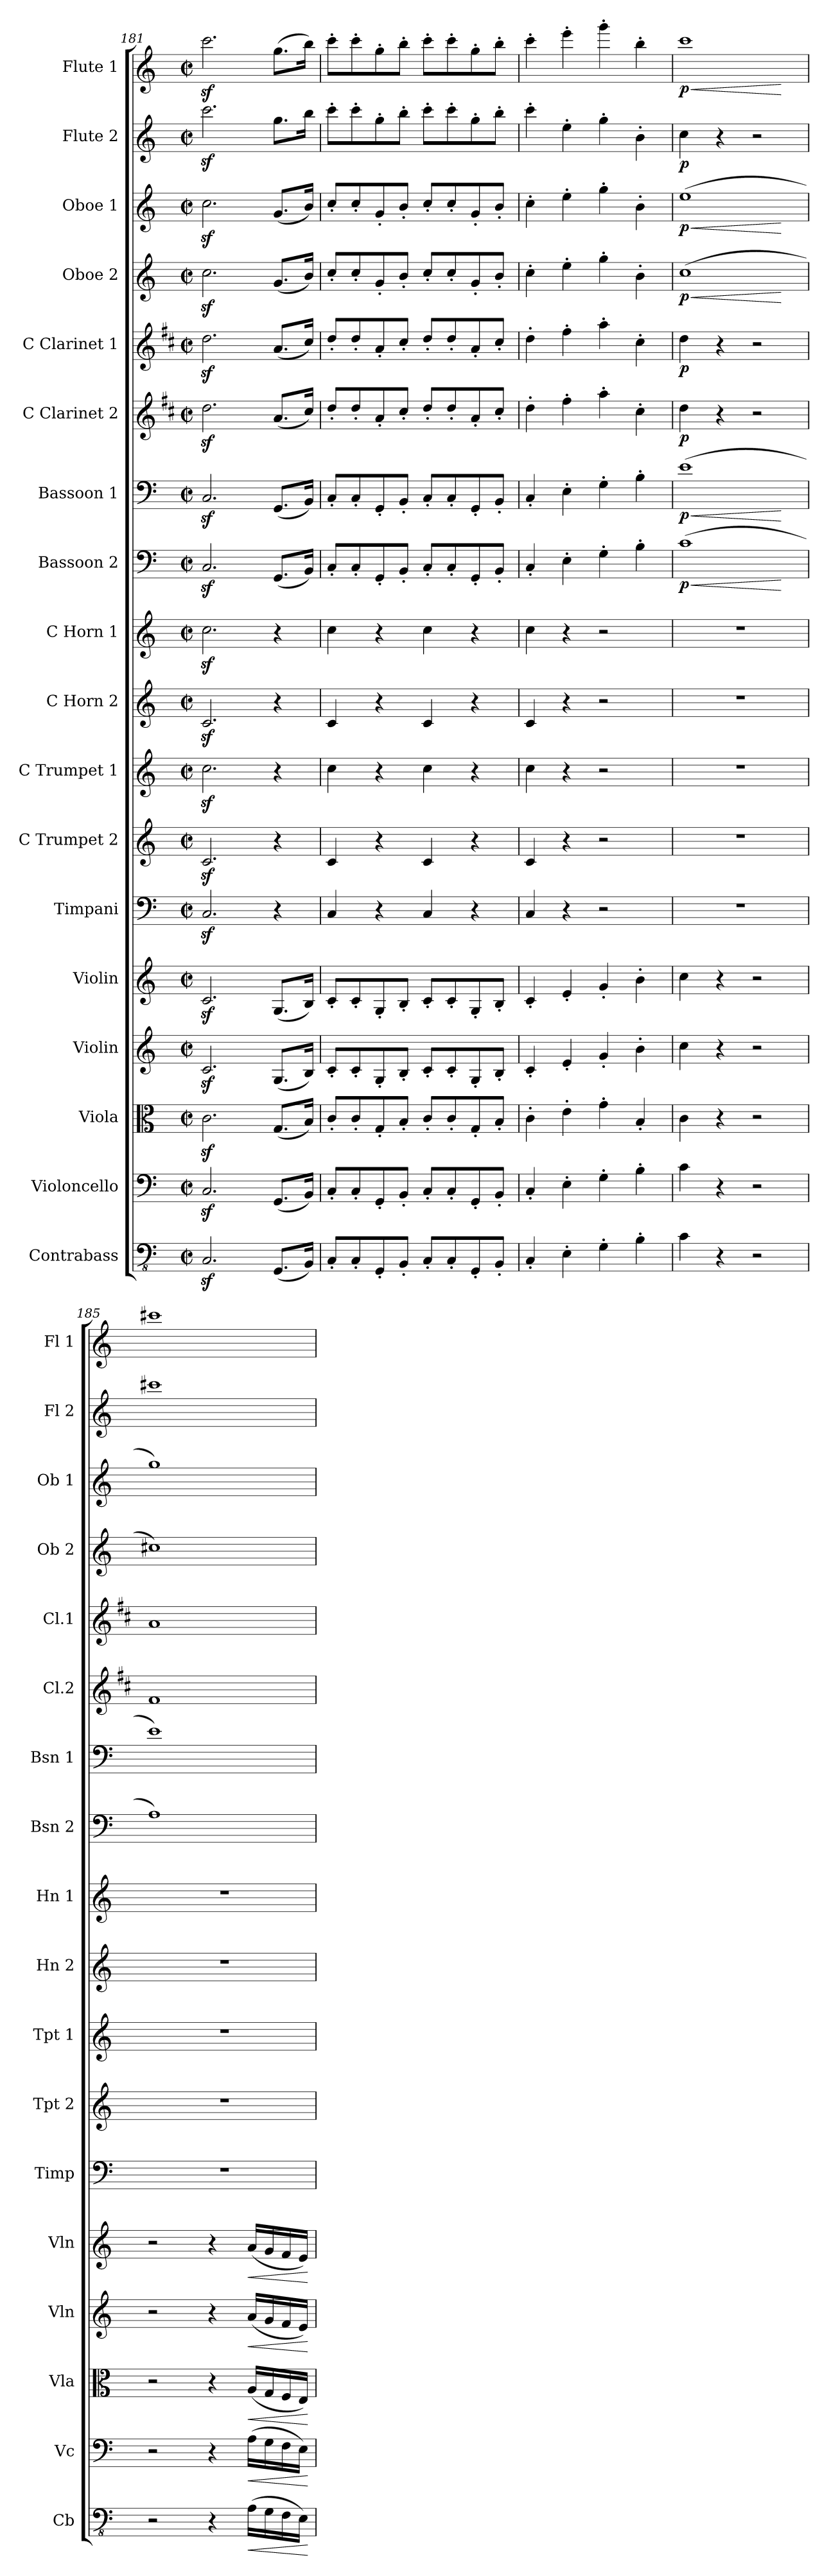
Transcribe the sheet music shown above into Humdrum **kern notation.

**kern	**dynam	**kern	**dynam	**kern	**dynam	**kern	**dynam	**kern	**dynam	**kern	**kern	**kern	**kern	**kern	**kern	**dynam	**kern	**dynam	**kern	**dynam	**kern	**dynam	**kern	**dynam	**kern	**dynam	**kern	**dynam	**kern	**dynam
*part18	*part18	*part17	*part17	*part16	*part16	*part15	*part15	*part14	*part14	*part13	*part12	*part11	*part10	*part9	*part8	*part8	*part7	*part7	*part6	*part6	*part5	*part5	*part4	*part4	*part3	*part3	*part2	*part2	*part1	*part1
*staff18	*staff18	*staff17	*staff17	*staff16	*staff16	*staff15	*staff15	*staff14	*staff14	*staff13	*staff12	*staff11	*staff10	*staff9	*staff8	*staff8	*staff7	*staff7	*staff6	*staff6	*staff5	*staff5	*staff4	*staff4	*staff3	*staff3	*staff2	*staff2	*staff1	*staff1
*I"Contrabass	*	*I"Violoncello	*	*I"Viola	*	*I"Violin	*	*I"Violin	*	*I"Timpani	*I"C Trumpet 2	*I"C Trumpet 1	*I"C Horn 2	*I"C Horn 1	*I"Bassoon 2	*	*I"Bassoon 1	*	*I"C Clarinet 2	*	*I"C Clarinet 1	*	*I"Oboe 2	*	*I"Oboe 1	*	*I"Flute 2	*	*I"Flute 1	*
*I'Cb	*	*I'Vc	*	*I'Vla	*	*I'Vln	*	*I'Vln	*	*I'Timp	*I'Tpt 2	*I'Tpt 1	*I'Hn 2	*I'Hn 1	*I'Bsn 2	*	*I'Bsn 1	*	*I'Cl.2	*	*I'Cl.1	*	*I'Ob 2	*	*I'Ob 1	*	*I'Fl 2	*	*I'Fl 1	*
*clefFv4	*	*clefF4	*	*clefC3	*	*clefG2	*	*clefG2	*	*clefF4	*clefG2	*clefG2	*clefG2	*clefG2	*clefF4	*	*clefF4	*	*clefG2	*	*clefG2	*	*clefG2	*	*clefG2	*	*clefG2	*	*clefG2	*
*	*	*	*	*	*	*	*	*	*	*	*	*	*ITrd7c12	*ITrd7c12	*	*	*	*	*ITrd1c2	*	*ITrd1c2	*	*	*	*	*	*	*	*	*
*k[]	*	*k[]	*	*k[]	*	*k[]	*	*k[]	*	*k[]	*k[]	*k[]	*k[]	*k[]	*k[]	*	*k[]	*	*k[]	*	*k[]	*	*k[]	*	*k[]	*	*k[]	*	*k[]	*
*M2/2	*	*M2/2	*	*M2/2	*	*M2/2	*	*M2/2	*	*M2/2	*M2/2	*M2/2	*M2/2	*M2/2	*M2/2	*	*M2/2	*	*M2/2	*	*M2/2	*	*M2/2	*	*M2/2	*	*M2/2	*	*M2/2	*
*met(c|)	*	*met(c|)	*	*met(c|)	*	*met(c|)	*	*met(c|)	*	*met(c|)	*met(c|)	*met(c|)	*met(c|)	*met(c|)	*met(c|)	*	*met(c|)	*	*met(c|)	*	*met(c|)	*	*met(c|)	*	*met(c|)	*	*met(c|)	*	*met(c|)	*
=181	=181	=181	=181	=181	=181	=181	=181	=181	=181	=181	=181	=181	=181	=181	=181	=181	=181	=181	=181	=181	=181	=181	=181	=181	=181	=181	=181	=181	=181	=181
2.CCz</	.	2.Cz</	.	2.cz<\	.	2.cz</	.	2.cz</	.	2.Cz</	2.cz</	2.ccz<\	2.Cz</	2.cz<\	2.Cz</	.	2.Cz</	.	2.ccz<\	.	2.ccz<\	.	2.ccz<\	.	2.ccz<\	.	2.cccz<\	.	2.cccz<\	.
(<8.GGG/L	.	(<8.GG/L	.	(<8.G/L	.	(<8.G/L	.	(<8.G/L	.	4r	4r	4r	4r	4r	(<8.GG/L	.	(<8.GG/L	.	(<8.g/L	.	(<8.g/L	.	(<8.g/L	.	(<8.g/L	.	8.gg\L	.	(>8.gg\L	.
16BBB/Jk)	.	16BB/Jk)	.	16B/Jk)	.	16B/Jk)	.	16B/Jk)	.	.	.	.	.	.	16BB/Jk)	.	16BB/Jk)	.	16b/Jk)	.	16b/Jk)	.	16b/Jk)	.	16b/Jk)	.	16bb\Jk	.	16bb\Jk)	.
=182	=182	=182	=182	=182	=182	=182	=182	=182	=182	=182	=182	=182	=182	=182	=182	=182	=182	=182	=182	=182	=182	=182	=182	=182	=182	=182	=182	=182	=182	=182
8CC'/L	.	8C'/L	.	8c'/L	.	8c'/L	.	8c'/L	.	4C/	4c/	4cc\	4C/	4c\	8C'/L	.	8C'/L	.	8cc'/L	.	8cc'/L	.	8cc'/L	.	8cc'/L	.	8ccc'\L	.	8ccc'\L	.
8CC'/	.	8C'/	.	8c'/	.	8c'/	.	8c'/	.	.	.	.	.	.	8C'/	.	8C'/	.	8cc'/	.	8cc'/	.	8cc'/	.	8cc'/	.	8ccc'\	.	8ccc'\	.
8GGG'/	.	8GG'/	.	8G'/	.	8G'/	.	8G'/	.	4r	4r	4r	4r	4r	8GG'/	.	8GG'/	.	8g'/	.	8g'/	.	8g'/	.	8g'/	.	8gg'\	.	8gg'\	.
8BBB'/J	.	8BB'/J	.	8B'/J	.	8B'/J	.	8B'/J	.	.	.	.	.	.	8BB'/J	.	8BB'/J	.	8b'/J	.	8b'/J	.	8b'/J	.	8b'/J	.	8bb'\J	.	8bb'\J	.
8CC'/L	.	8C'/L	.	8c'/L	.	8c'/L	.	8c'/L	.	4C/	4c/	4cc\	4C/	4c\	8C'/L	.	8C'/L	.	8cc'/L	.	8cc'/L	.	8cc'/L	.	8cc'/L	.	8ccc'\L	.	8ccc'\L	.
8CC'/	.	8C'/	.	8c'/	.	8c'/	.	8c'/	.	.	.	.	.	.	8C'/	.	8C'/	.	8cc'/	.	8cc'/	.	8cc'/	.	8cc'/	.	8ccc'\	.	8ccc'\	.
8GGG'/	.	8GG'/	.	8G'/	.	8G'/	.	8G'/	.	4r	4r	4r	4r	4r	8GG'/	.	8GG'/	.	8g'/	.	8g'/	.	8g'/	.	8g'/	.	8gg'\	.	8gg'\	.
8BBB'/J	.	8BB'/J	.	8B'/J	.	8B'/J	.	8B'/J	.	.	.	.	.	.	8BB'/J	.	8BB'/J	.	8b'/J	.	8b'/J	.	8b'/J	.	8b'/J	.	8bb'\J	.	8bb'\J	.
=183	=183	=183	=183	=183	=183	=183	=183	=183	=183	=183	=183	=183	=183	=183	=183	=183	=183	=183	=183	=183	=183	=183	=183	=183	=183	=183	=183	=183	=183	=183
4CC'/	.	4C'/	.	4c'\	.	4c'/	.	4c'/	.	4C/	4c/	4cc\	4C/	4c\	4C'/	.	4C'/	.	4cc'\	.	4cc'\	.	4cc'\	.	4cc'\	.	4ccc'\	.	4ccc'\	.
4EE'\	.	4E'\	.	4e'\	.	4e'/	.	4e'/	.	4r	4r	4r	4r	4r	4E'\	.	4E'\	.	4ee'\	.	4ee'\	.	4ee'\	.	4ee'\	.	4ee'\	.	4eee'\	.
4GG'\	.	4G'\	.	4g'\	.	4g'/	.	4g'/	.	2r	2r	2r	2r	2r	4G'\	.	4G'\	.	4gg'\	.	4gg'\	.	4gg'\	.	4gg'\	.	4gg'\	.	4ggg'\	.
4BB'\	.	4B'\	.	4B'/	.	4b'\	.	4b'\	.	.	.	.	.	.	4B'\	.	4B'\	.	4b'\	.	4b'\	.	4b'\	.	4b'\	.	4b'\	.	4bb'\	.
!!LO:PB:g=z
=184	=184	=184	=184	=184	=184	=184	=184	=184	=184	=184	=184	=184	=184	=184	=184	=184	=184	=184	=184	=184	=184	=184	=184	=184	=184	=184	=184	=184	=184	=184
!	!	!	!	!	!	!	!	!	!	!	!	!	!	!	!	!LO:HP:b	!	!LO:HP:b	!	!	!	!	!	!LO:HP:b	!	!LO:HP:b	!	!	!	!LO:HP:b
!	!	!	!	!	!	!	!	!	!	!	!	!	!	!	!	!LO:DY:n=1:b	!	!LO:DY:n=1:b	!	!LO:DY:b	!	!LO:DY:b	!	!LO:DY:n=1:b	!	!LO:DY:n=1:b	!	!LO:DY:b	!	!LO:DY:n=1:b
4C\	.	4c\	.	4c\	.	4cc\	.	4cc\	.	1r	1r	1r	1r	1r	(>1c	< p	(>1e	< p	4cc\	p	4cc\	p	(>1cc	< p	(>1ee	< p	4cc\	p	1ccc	< p
4r	.	4r	.	4r	.	4r	.	4r	.	.	.	.	.	.	.	.	.	.	4r	.	4r	.	.	.	.	.	4r	.	.	.
2r	.	2r	.	2r	.	2r	.	2r	.	.	.	.	.	.	.	.	.	.	2r	.	2r	.	.	.	.	.	2r	.	.	.
.	.	.	.	.	.	.	.	.	.	.	.	.	.	.	.	[	.	[	.	.	.	.	.	[	.	[	.	.	.	[
=185	=185	=185	=185	=185	=185	=185	=185	=185	=185	=185	=185	=185	=185	=185	=185	=185	=185	=185	=185	=185	=185	=185	=185	=185	=185	=185	=185	=185	=185	=185
2r	.	2r	.	2r	.	2r	.	2r	.	1r	1r	1r	1r	1r	1A)	.	1e)	.	1e	.	1g	.	1cc#X)	.	1gg)	.	1ccc#X	.	1ccc#X	.
4r	.	4r	.	4r	.	4r	.	4r	.	.	.	.	.	.	.	.	.	.	.	.	.	.	.	.	.	.	.	.	.	.
!	!LO:HP:b	!	!LO:HP:b	!	!LO:HP:b	!	!LO:HP:b	!	!LO:HP:b	!	!	!	!	!	!	!	!	!	!	!	!	!	!	!	!	!	!	!	!	!
(>16AA\LL	<	(>16A\LL	<	(<16A/LL	<	(<16a/LL	<	(<16a/LL	<	.	.	.	.	.	.	.	.	.	.	.	.	.	.	.	.	.	.	.	.	.
16GG\	.	16G\	.	16G/	.	16g/	.	16g/	.	.	.	.	.	.	.	.	.	.	.	.	.	.	.	.	.	.	.	.	.	.
16FF\	.	16F\	.	16F/	.	16f/	.	16f/	.	.	.	.	.	.	.	.	.	.	.	.	.	.	.	.	.	.	.	.	.	.
16EE\JJ)	.	16E\JJ)	.	16E/JJ)	.	16e/JJ)	.	16e/JJ)	.	.	.	.	.	.	.	.	.	.	.	.	.	.	.	.	.	.	.	.	.	.
.	[	.	[	.	[	.	[	.	[	.	.	.	.	.	.	.	.	.	.	.	.	.	.	.	.	.	.	.	.	.
=	=	=	=	=	=	=	=	=	=	=	=	=	=	=	=	=	=	=	=	=	=	=	=	=	=	=	=	=	=	=
*-	*-	*-	*-	*-	*-	*-	*-	*-	*-	*-	*-	*-	*-	*-	*-	*-	*-	*-	*-	*-	*-	*-	*-	*-	*-	*-	*-	*-	*-	*-
